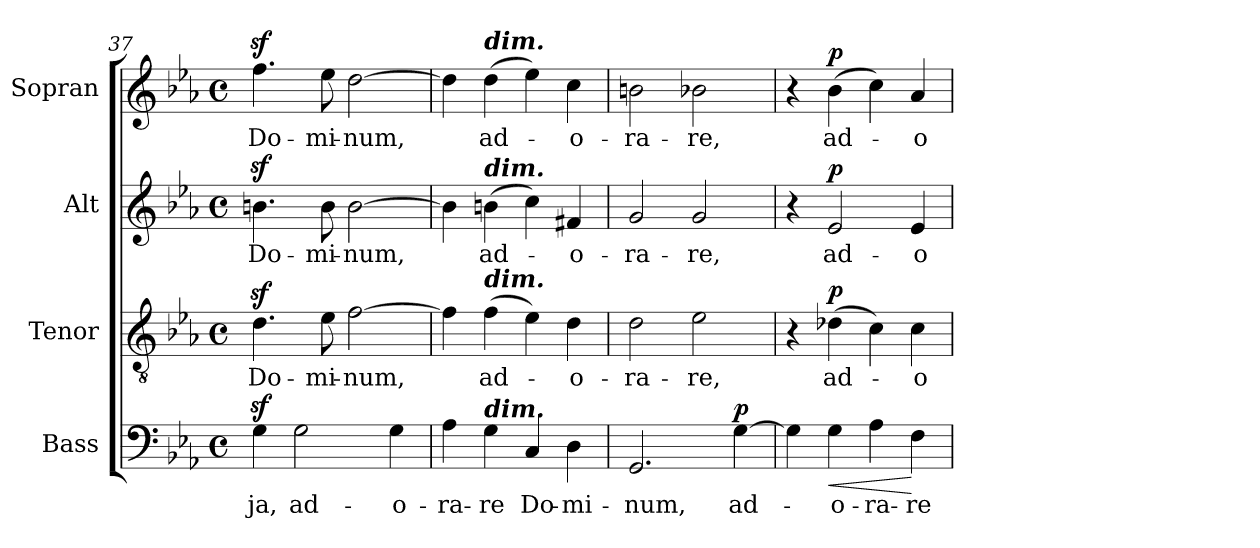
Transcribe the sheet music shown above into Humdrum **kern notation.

**kern	**text	**dynam	**kern	**text	**dynam	**kern	**text	**dynam	**kern	**text	**dynam
*part4	*part4	*part4	*part3	*part3	*part3	*part2	*part2	*part2	*part1	*part1	*part1
*staff4	*staff4	*staff4	*staff3	*staff3	*staff3	*staff2	*staff2	*staff2	*staff1	*staff1	*staff1
*I"Bass	*	*	*I"Tenor	*	*	*I"Alt	*	*	*I"Sopran	*	*
*I'B.	*	*	*I'T.	*	*	*I'A.	*	*	*I'S.	*	*
*clefF4	*	*	*clefGv2	*	*	*clefG2	*	*	*clefG2	*	*
*k[b-e-a-]	*	*	*k[b-e-a-]	*	*	*k[b-e-a-]	*	*	*k[b-e-a-]	*	*
*E-:	*	*	*E-:	*	*	*E-:	*	*	*E-:	*	*
*M4/4	*	*	*M4/4	*	*	*M4/4	*	*	*M4/4	*	*
*met(c)	*	*	*met(c)	*	*	*met(c)	*	*	*met(c)	*	*
=37	=37	=37	=37	=37	=37	=37	=37	=37	=37	=37	=37
!	!LO:LY:b	!	!	!LO:LY:b	!	!	!LO:LY:b	!	!	!LO:LY:b	!
4Gz>\	-ja,	.	4.dz>\	Do-	.	4.bnz>\	Do-	.	4.ffz>\	Do-	.
!	!LO:LY:b	!	!	!	!	!	!	!	!	!	!
2G\	ad-	.	.	.	.	.	.	.	.	.	.
!	!	!	!	!LO:LY:b	!	!	!LO:LY:b	!	!	!LO:LY:b	!
.	.	.	8e-\	-mi-	.	8b\	-mi-	.	8ee-\	-mi-	.
!	!	!	!	!LO:LY:b	!	!	!LO:LY:b	!	!	!LO:LY:b	!
.	.	.	[2f\	-num,	.	[2b\	-num,	.	[2dd\	-num,	.
!	!LO:LY:b	!	!	!	!	!	!	!	!	!	!
4G\	-o-	.	.	.	.	.	.	.	.	.	.
=38	=38	=38	=38	=38	=38	=38	=38	=38	=38	=38	=38
!	!LO:LY:b	!	!	!	!	!	!	!	!	!	!
4A-\	-ra-	.	4f\]	.	.	4b\]	.	.	4dd\]	.	.
!	!	!	!	!	!	!	!	!	!LO:TX:a:Bi:t=dim.	!	!
!	!	!	!	!	!	!LO:TX:a:Bi:t=dim.	!	!	!	!	!
!	!	!	!LO:TX:a:Bi:t=dim.	!	!	!	!	!	!	!	!
!LO:TX:a:Bi:t=dim.	!	!	!	!	!	!	!	!	!	!	!
!	!LO:LY:b	!	!	!LO:LY:b	!	!	!LO:LY:b	!	!	!LO:LY:b	!
4G\	-re	.	(>4f\	ad-	.	(>4bn\	ad-	.	(>4dd\	ad-	.
!	!LO:LY:b	!	!	!	!	!	!	!	!	!	!
4C/	Do-	.	4e-\)	.	.	4cc\)	.	.	4ee-\)	.	.
!	!LO:LY:b	!	!	!LO:LY:b	!	!	!LO:LY:b	!	!	!LO:LY:b	!
4D\	-mi-	.	4d\	-o-	.	4f#X/	-o-	.	4cc\	-o-	.
=39	=39	=39	=39	=39	=39	=39	=39	=39	=39	=39	=39
!	!LO:LY:b	!	!	!LO:LY:b	!	!	!LO:LY:b	!	!	!LO:LY:b	!
2.GG/	-num,	.	2d\	-ra-	.	2g/	-ra-	.	2bn\	-ra-	.
!	!	!	!	!LO:LY:b	!	!	!LO:LY:b	!	!	!LO:LY:b	!
.	.	.	2e-\	-re,	.	2g/	-re,	.	2b-X\	-re,	.
!	!LO:LY:b	!LO:DY:a	!	!	!	!	!	!	!	!	!
[4G\	ad-	p	.	.	.	.	.	.	.	.	.
!!LO:PB:g=z
=40	=40	=40	=40	=40	=40	=40	=40	=40	=40	=40	=40
4G\]	.	.	4r	.	.	4r	.	.	4r	.	.
!	!LO:LY:b	!LO:HP:b	!	!LO:LY:b	!LO:DY:a	!	!LO:LY:b	!LO:DY:a	!	!LO:LY:b	!LO:DY:a
4G\	-o-	<	(>4d-X\	ad-	p	2e-/	ad-	p	(>4b-\	ad-	p
!	!LO:LY:b	!	!	!	!	!	!	!	!	!	!
4A-\	-ra-	.	4c\)	.	.	.	.	.	4cc\)	.	.
!	!LO:LY:b	!	!	!LO:LY:b	!	!	!LO:LY:b	!	!	!LO:LY:b	!
4F\	-re	[	4c\	-o-	.	4e-/	-o-	.	4a-/	-o-	.
=	=	=	=	=	=	=	=	=	=	=	=
*-	*-	*-	*-	*-	*-	*-	*-	*-	*-	*-	*-
